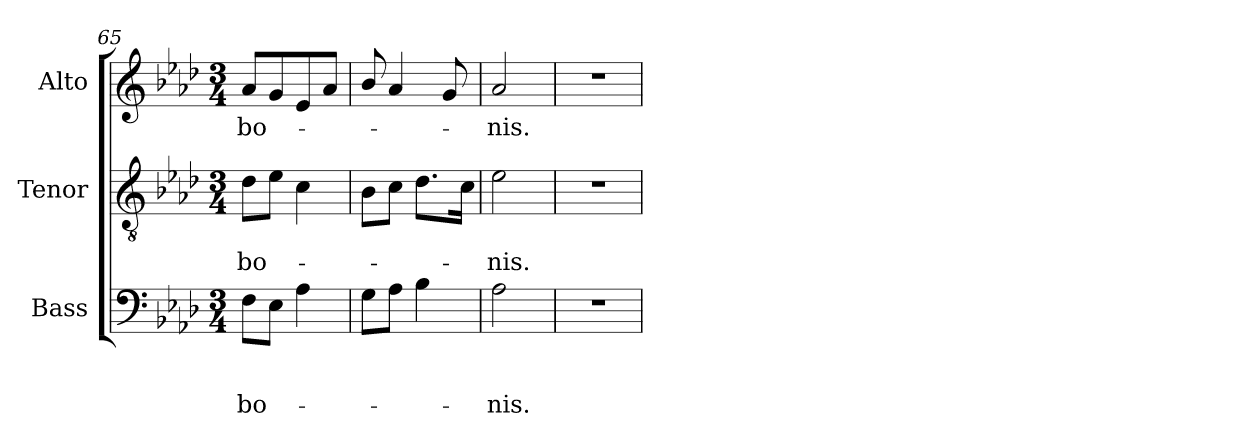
**kern	**text	**text	**text	**kern	**text	**text	**kern	**text
*part3	*part3	*part3	*part3	*part2	*part2	*part2	*part1	*part1
*staff3	*staff3	*staff3	*staff3	*staff2	*staff2	*staff2	*staff1	*staff1
*I"Bass	*	*	*	*I"Tenor	*	*	*I"Alto	*
*I'B.	*	*	*	*I'T.	*	*	*I'A.	*
*clefF4	*	*	*	*clefGv2	*	*	*clefG2	*
*ITrd-3c-5	*	*	*	*ITrd-3c-5	*	*	*ITrd2c3	*
*k[b-e-a-d-g-]	*	*	*	*k[b-e-a-d-g-]	*	*	*k[b-]	*
*D-:	*	*	*	*D-:	*	*	*F:	*
*M3/4	*	*	*	*M3/4	*	*	*M3/4	*
=65	=65	=65	=65	=65	=65	=65	=65	=65
!	!	!	!LO:LY:b	!	!	!LO:LY:b	!	!LO:LY:b:rj
8B-\L	.	.	bo-	8g-\L	.	bo-	8f/L	bo-
8A-\J	.	.	.	8a-\J	.	.	8e/	.
4d-\	.	.	.	4f\	.	.	8c/	.
.	.	.	.	.	.	.	8f/J	.
=66	=66	=66	=66	=66	=66	=66	=66	=66
8c\L	.	.	.	8e-\L	.	.	8g/	.
8d-\J	.	.	.	8f\J	.	.	4f/	.
4e-\	.	.	.	8.g-\L	.	.	.	.
.	.	.	.	.	.	.	8e/	.
.	.	.	.	16f\Jk	.	.	.	.
=67	=67	=67	=67	=67	=67	=67	=67	=67
!	!	!	!LO:LY:b	!	!	!LO:LY:b	!	!LO:LY:b:rj
2d-\	.	.	-nis.	2a-\	.	-nis.	2f/	-nis.
!!LO:PB:g=z
=68	=68	=68	=68	=68	=68	=68	=68	=68
2.r	.	.	.	2.r	.	.	2.r	.
=	=	=	=	=	=	=	=	=
*-	*-	*-	*-	*-	*-	*-	*-	*-
